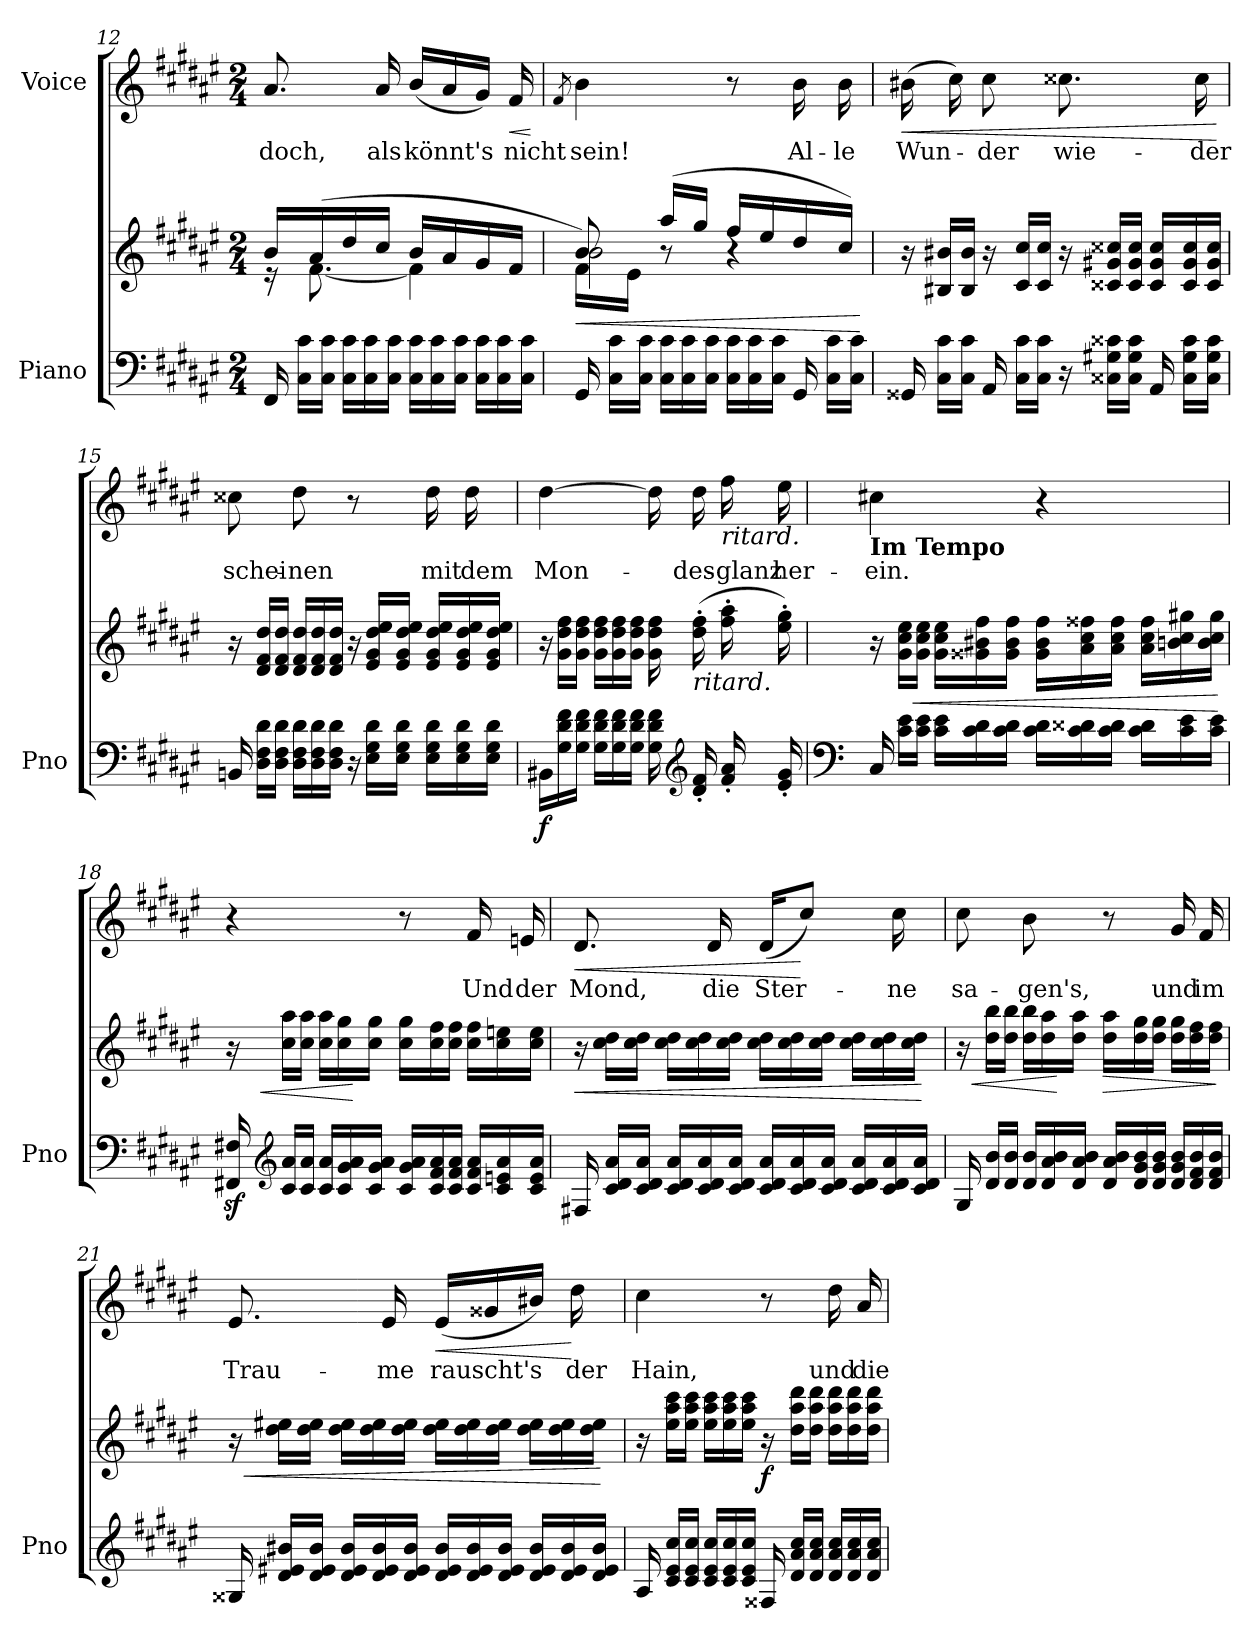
**kern	**kern	**dynam	**kern	**text	**dynam
*part2	*part2	*part2	*part1	*part1	*part1
*staff3	*staff2	*staff2/3	*staff1	*staff1	*staff1
*I"Piano	*	*	*I"Voice	*	*
*I'Pno	*	*	*	*	*
*clefF4	*clefG2	*	*clefG2	*	*
*k[f#c#g#d#a#e#]	*k[f#c#g#d#a#e#]	*	*k[f#c#g#d#a#e#]	*	*
*M2/4	*M2/4	*	*M2/4	*	*
*Xtuplet	*	*	*	*	*
=12	=12	=12	=12	=12	=12
*	*^	*	*	*	*
24FF#/	16b/LL	16r	.	8.a#/	doch,	.
24C#\ 24c#\LL	.	.	.	.	.	.
.	(16a#/	[8.f#\	.	.	.	.
24C#\ 24c#\JJ	.	.	.	.	.	.
24C#\ 24c#\LL	16dd#/	.	.	.	.	.
24C#\ 24c#\	.	.	.	.	.	.
.	16cc#/JJ	.	.	16a#/	als	.
24C#\ 24c#\JJ	.	.	.	.	.	.
24C#\ 24c#\LL	16b/LL	4f#\]	.	(16b/LL	könnt's	.
24C#\ 24c#\	.	.	.	.	.	.
.	16a#/	.	.	16a#/	.	.
24C#\ 24c#\JJ	.	.	.	.	.	.
24C#\ 24c#\LL	16g#/	.	.	16g#/JJ)	.	.
24C#\ 24c#\	.	.	.	.	.	.
!	!	!	!	!	!	!LO:HP:b
.	16f#/JJ	.	.	16f#/	nicht	<
24C#\ 24c#\JJ	.	.	.	.	.	.
*	*v	*v	*	*	*	*
.	.	.	.	.	[
=13	=13	=13	=13	=13	=13
.	.	.	8qf#/	.	.
!	!	!LO:HP:b	!	!	!
*	*^	*	*	*	*
*	*	*^	*	*	*	*
24GG#/	8b/)	2b\	16f#\LL	<	4b\	sein!	.
24C#\ 24c#\LL	.	.	.	.	.	.	.
.	.	.	16e#\JJ	.	.	.	.
24C#\ 24c#\JJ	.	.	.	.	.	.	.
24C#\ 24c#\LL	(16aa#/LL	.	8r	.	.	.	.
24C#\ 24c#\	.	.	.	.	.	.	.
.	16gg#/JJ	.	.	.	.	.	.
24C#\ 24c#\JJ	.	.	.	.	.	.	.
24C#\ 24c#\LL	16ff#/LL	.	4r	.	8r	.	.
24C#\ 24c#\	.	.	.	.	.	.	.
.	16ee#/	.	.	.	.	.	.
24C#\ 24c#\JJ	.	.	.	.	.	.	.
24GG#/	16dd#/	.	.	.	16b\	Al-	.
24C#\ 24c#\LL	.	.	.	.	.	.	.
.	16cc#/JJ)	.	.	.	16b\	-le	.
24C#\ 24c#\JJ	.	.	.	.	.	.	.
*	*v	*v	*v	*	*	*	*
.	.	[	.	.	.
=14	=14	=14	=14	=14	=14
*	*Xtuplet	*	*	*	*
!	!	!	!	!	!LO:HP:b
24GG##X/	24r	.	(16b#X\	Wun-	<
24C#\ 24c#\LL	24B#X/ 24b#X/LL	.	.	.	.
.	.	.	16cc#\)	.	.
24C#\ 24c#\JJ	24B#/ 24b#/JJ	.	.	.	.
24AA#/	24r	.	8cc#\	-der	.
24C#\ 24c#\LL	24c#/ 24cc#/LL	.	.	.	.
24C#\ 24c#\JJ	24c#/ 24cc#/JJ	.	.	.	.
24r	24r	.	8.cc##X\	wie-	.
24C##X\ 24G#X\ 24c##X\LL	24c##X/ 24g#X/ 24cc##X/LL	.	.	.	.
24C##\ 24G#\ 24c##\JJ	24c##/ 24g#/ 24cc##/JJ	.	.	.	.
24AA#/	24c##/ 24g#/ 24cc##/LL	.	.	.	.
24C##\ 24G#\ 24c##\LL	24c##/ 24g#/ 24cc##/	.	.	.	.
.	.	.	16cc##\	-der	.
24C##\ 24G#\ 24c##\JJ	24c##/ 24g#/ 24cc##/JJ	.	.	.	.
.	.	.	.	.	[
=15	=15	=15	=15	=15	=15
24BBn/	24r	.	8cc##X\	schei-	.
24D#\ 24F#\ 24d#\LL	24d#/ 24f#/ 24dd#/LL	.	.	.	.
24D#\ 24F#\ 24d#\JJ	24d#/ 24f#/ 24dd#/JJ	.	.	.	.
24D#\ 24F#\ 24d#\LL	24d#/ 24f#/ 24dd#/LL	.	8dd#\	-nen	.
24D#\ 24F#\ 24d#\	24d#/ 24f#/ 24dd#/	.	.	.	.
24D#\ 24F#\ 24d#\JJ	24d#/ 24f#/ 24dd#/JJ	.	.	.	.
24r	24r	.	8r	.	.
24E#\ 24G#\ 24d#\LL	24e#/ 24g#/ 24dd#/ 24ee#/LL	.	.	.	.
24E#\ 24G#\ 24d#\JJ	24e#/ 24g#/ 24dd#/ 24ee#/JJ	.	.	.	.
24E#\ 24G#\ 24d#\LL	24e#/ 24g#/ 24dd#/ 24ee#/LL	.	16dd#\	mit	.
24E#\ 24G#\ 24d#\	24e#/ 24g#/ 24dd#/ 24ee#/	.	.	.	.
.	.	.	16dd#\	dem	.
24E#\ 24G#\ 24d#\JJ	24e#/ 24g#/ 24dd#/ 24ee#/JJ	.	.	.	.
=16	=16	=16	=16	=16	=16
!	!	!LO:DY:b=2	!	!	!
24BB#X\LL	24r	f	[4dd#\	Mon-	.
24G#\ 24d#\ 24f#\	24g#\ 24dd#\ 24ff#\LL	.	.	.	.
24G#\ 24d#\ 24f#\JJ	24g#\ 24dd#\ 24ff#\JJ	.	.	.	.
24G#\ 24d#\ 24f#\LL	24g#\ 24dd#\ 24ff#\LL	.	.	.	.
24G#\ 24d#\ 24f#\	24g#\ 24dd#\ 24ff#\	.	.	.	.
24G#\ 24d#\ 24f#\JJ	24g#\ 24dd#\ 24ff#\JJ	.	.	.	.
16G#\ 16d#\ 16f#\	16g#\ 16dd#\ 16ff#\	.	16dd#\]	.	.
*clefG2	*	*	*	*	*
!	!LO:TX:b:i:t=ritard.	!	!	!	!
16d#/' 16f#/'	(16dd#\' 16ff#\'	.	16dd#\	-des-	.
!	!	!	!LO:TX:b:i:t=ritard.	!	!
16f#/' 16a#/'	16ff#\' 16aa#\'	.	16ff#\	-glanz	.
16e#/' 16g#/'	16ee#\' 16gg#\')	.	16ee#\	her-	.
=17	=17	=17	=17	=17	=17
*clefF4	*	*	*	*	*
!	!	!	!LO:TX:b:B:t=Im Tempo	!	!
24C#/	24r	.	4cc#X\	-ein.	.
24c#\ 24e#\LL	24g#\ 24cc#\ 24ee#\LL	.	.	.	.
!	!	!LO:HP:b	!	!	!
24c#\ 24e#\JJ	24g#\ 24cc#\ 24ee#\JJ	<	.	.	.
24c#\ 24e#\LL	24g#\ 24cc#\ 24ee#\LL	.	.	.	.
24c#\ 24d#\	24g##X\ 24b#X\ 24ff#\	.	.	.	.
24c#\ 24d#\JJ	24g##\ 24b#\ 24ff#\JJ	.	.	.	.
24c#\ 24d#\LL	24g##\ 24b#\ 24ff#\LL	.	4r	.	.
24c#\ 24d##X\	24a#\ 24cc#\ 24ff##X\	.	.	.	.
24c#\ 24d##\JJ	24a#\ 24cc#\ 24ff##\JJ	.	.	.	.
24c#\ 24d##\LL	24a#\ 24cc#\ 24ff##\LL	.	.	.	.
24c#\ 24e#\	24bn\ 24cc#\ 24gg#X\	.	.	.	.
24c#\ 24e#\JJ	24b\ 24cc#\ 24gg#\JJ	.	.	.	.
.	.	[	.	.	.
=18	=18	=18	=18	=18	=18
24FF#X/z< 24F#X/z<	24r	.	4r	.	.
*clefG2	*	*	*	*	*
!	!	!LO:HP:b	!	!	!
24c#/ 24a#/LL	24cc#\ 24aa#\LL	<	.	.	.
24c#/ 24a#/JJ	24cc#\ 24aa#\JJ	.	.	.	.
24c#/ 24a#/LL	24cc#\ 24aa#\LL	.	.	.	.
24c#/ 24g#/ 24a#/	24cc#\ 24gg#\	.	.	.	.
24c#/ 24g#/ 24a#/JJ	24cc#\ 24gg#\JJ	[	.	.	.
24c#/ 24g#/ 24a#/LL	24cc#\ 24gg#\LL	.	8r	.	.
24c#/ 24f#/ 24a#/	24cc#\ 24ff#\	.	.	.	.
24c#/ 24f#/ 24a#/JJ	24cc#\ 24ff#\JJ	.	.	.	.
24c#/ 24f#/ 24a#/LL	24cc#\ 24ff#\LL	.	16f#/	Und	.
24c#/ 24en/ 24a#/	24cc#\ 24een\	.	.	.	.
.	.	.	16en/	der	.
24c#/ 24e/ 24a#/JJ	24cc#\ 24ee\JJ	.	.	.	.
=19	=19	=19	=19	=19	=19
!	!	!LO:HP:b	!	!	!LO:HP:b
24F#X/	24r	<	8.d#/	Mond,	<
24c#/ 24d#/ 24a#/LL	24cc#\ 24dd#\LL	.	.	.	.
24c#/ 24d#/ 24a#/JJ	24cc#\ 24dd#\JJ	.	.	.	.
24c#/ 24d#/ 24a#/LL	24cc#\ 24dd#\LL	.	.	.	.
24c#/ 24d#/ 24a#/	24cc#\ 24dd#\	.	.	.	.
.	.	.	16d#/	die	.
24c#/ 24d#/ 24a#/JJ	24cc#\ 24dd#\JJ	.	.	.	.
24c#/ 24d#/ 24a#/LL	24cc#\ 24dd#\LL	.	(16d#/KL	Ster-	.
24c#/ 24d#/ 24a#/	24cc#\ 24dd#\	.	.	.	.
.	.	.	8cc#/J)	.	[
24c#/ 24d#/ 24a#/JJ	24cc#\ 24dd#\JJ	.	.	.	.
24c#/ 24d#/ 24a#/LL	24cc#\ 24dd#\LL	.	.	.	.
24c#/ 24d#/ 24a#/	24cc#\ 24dd#\	.	.	.	.
.	.	.	16cc#\	-ne	.
24c#/ 24d#/ 24a#/JJ	24cc#\ 24dd#\JJ	.	.	.	.
.	.	[	.	.	.
=20	=20	=20	=20	=20	=20
24G#/	24r	.	8cc#\	sa-	.
!	!	!LO:HP:b	!	!	!
24d#/ 24b/LL	24dd#\ 24bb\LL	<	.	.	.
24d#/ 24b/JJ	24dd#\ 24bb\JJ	.	.	.	.
24d#/ 24b/LL	24dd#\ 24bb\LL	.	8b\	-gen's,	.
24d#/ 24a#/ 24b/	24dd#\ 24aa#\	.	.	.	.
24d#/ 24a#/ 24b/JJ	24dd#\ 24aa#\JJ	[	.	.	.
!	!	!LO:HP:b	!	!	!
24d#/ 24a#/ 24b/LL	24dd#\ 24aa#\LL	>	8r	.	.
24d#/ 24g#/ 24b/	24dd#\ 24gg#\	.	.	.	.
24d#/ 24g#/ 24b/JJ	24dd#\ 24gg#\JJ	.	.	.	.
24d#/ 24g#/ 24b/LL	24dd#\ 24gg#\LL	.	16g#/	und	.
24d#/ 24f#/ 24b/	24dd#\ 24ff#\	.	.	.	.
.	.	.	16f#/	im	.
24d#/ 24f#/ 24b/JJ	24dd#\ 24ff#\JJ	.	.	.	.
.	.	]	.	.	.
=21	=21	=21	=21	=21	=21
24G##X/	24r	.	8.e#/	Trau-	.
!	!	!LO:HP:b	!	!	!
24d#/ 24e#X/ 24b#X/LL	24dd#\ 24ee#X\LL	<	.	.	.
24d#/ 24e#/ 24b#/JJ	24dd#\ 24ee#\JJ	.	.	.	.
24d#/ 24e#/ 24b#/LL	24dd#\ 24ee#\LL	.	.	.	.
24d#/ 24e#/ 24b#/	24dd#\ 24ee#\	.	.	.	.
.	.	.	16e#/	-me	.
24d#/ 24e#/ 24b#/JJ	24dd#\ 24ee#\JJ	.	.	.	.
!	!	!	!	!	!LO:HP:b
24d#/ 24e#/ 24b#/LL	24dd#\ 24ee#\LL	.	(16e#/LL	rauscht's	<
24d#/ 24e#/ 24b#/	24dd#\ 24ee#\	.	.	.	.
.	.	.	16g##X/	.	.
24d#/ 24e#/ 24b#/JJ	24dd#\ 24ee#\JJ	.	.	.	.
24d#/ 24e#/ 24b#/LL	24dd#\ 24ee#\LL	.	16b#X/JJ)	.	.
24d#/ 24e#/ 24b#/	24dd#\ 24ee#\	.	.	.	.
.	.	.	16dd#\	der	[
24d#/ 24e#/ 24b#/JJ	24dd#\ 24ee#\JJ	.	.	.	.
.	.	[	.	.	.
=22	=22	=22	=22	=22	=22
24A#/	24r	.	4cc#\	Hain,	.
24c#/ 24e#/ 24cc#/LL	24ee#\ 24aa#\ 24ccc#\LL	.	.	.	.
24c#/ 24e#/ 24cc#/JJ	24ee#\ 24aa#\ 24ccc#\JJ	.	.	.	.
24c#/ 24e#/ 24cc#/LL	24ee#\ 24aa#\ 24ccc#\LL	.	.	.	.
24c#/ 24e#/ 24cc#/	24ee#\ 24aa#\ 24ccc#\	.	.	.	.
24c#/ 24e#/ 24cc#/JJ	24ee#\ 24aa#\ 24ccc#\JJ	.	.	.	.
!	!	!LO:DY:b	!	!	!
24F##X/	24r	f	8r	.	.
24d#/ 24a#/ 24cc#/LL	24dd#\ 24aa#\ 24ddd#\LL	.	.	.	.
24d#/ 24a#/ 24cc#/JJ	24dd#\ 24aa#\ 24ddd#\JJ	.	.	.	.
24d#/ 24a#/ 24cc#/LL	24dd#\ 24aa#\ 24ddd#\LL	.	16dd#\	und	.
24d#/ 24a#/ 24cc#/	24dd#\ 24aa#\ 24ddd#\	.	.	.	.
.	.	.	16a#/	die	.
24d#/ 24a#/ 24cc#/JJ	24dd#\ 24aa#\ 24ddd#\JJ	.	.	.	.
=	=	=	=	=	=
*-	*-	*-	*-	*-	*-
